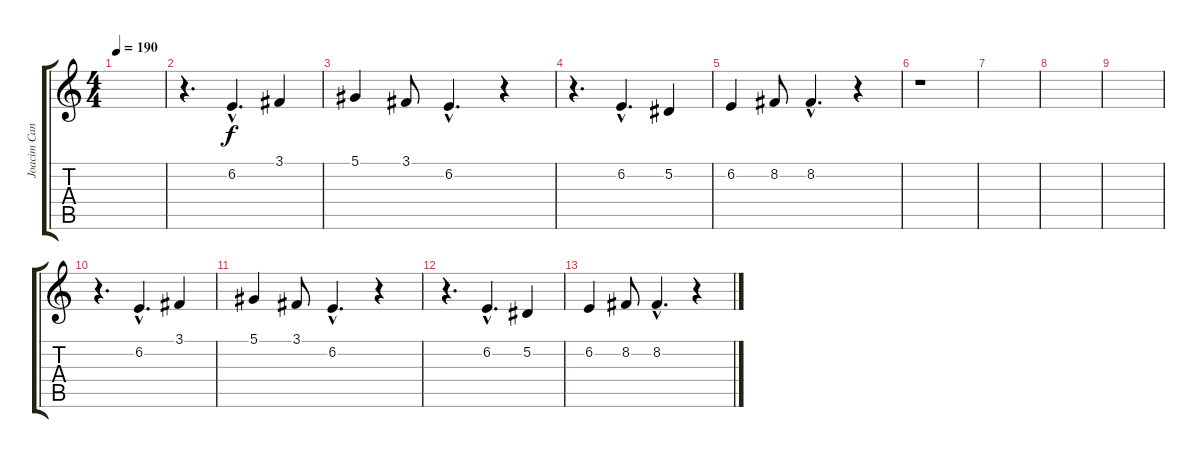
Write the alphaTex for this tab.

\track ("Joacim Cans Backing Vocals" "Joacim Can") {instrument lead6voice}
\staff {score tabs}
\tuning (Eb4 Bb3 Gb3 Db3 Ab2 Eb2) {hide}
\ts (4 4)
\tempo 190
\clef g2
\ks c
|
r.4{d} 6.2{hac}.4{d} 3.1.4 |
5.1.4 3.1.8 6.2{hac}.4{d} r.4 |
r.4{d} 6.2{hac}.4{d} 5.2.4 |
6.2.4 8.2.8 8.2{hac}.4{d} r.4 |
r.1 |
|
|
|
r.4{d} 6.2{hac}.4{d} 3.1.4 |
5.1.4 3.1.8 6.2{hac}.4{d} r.4 |
r.4{d} 6.2{hac}.4{d} 5.2.4 |
6.2.4 8.2.8 8.2{hac}.4{d} r.4
